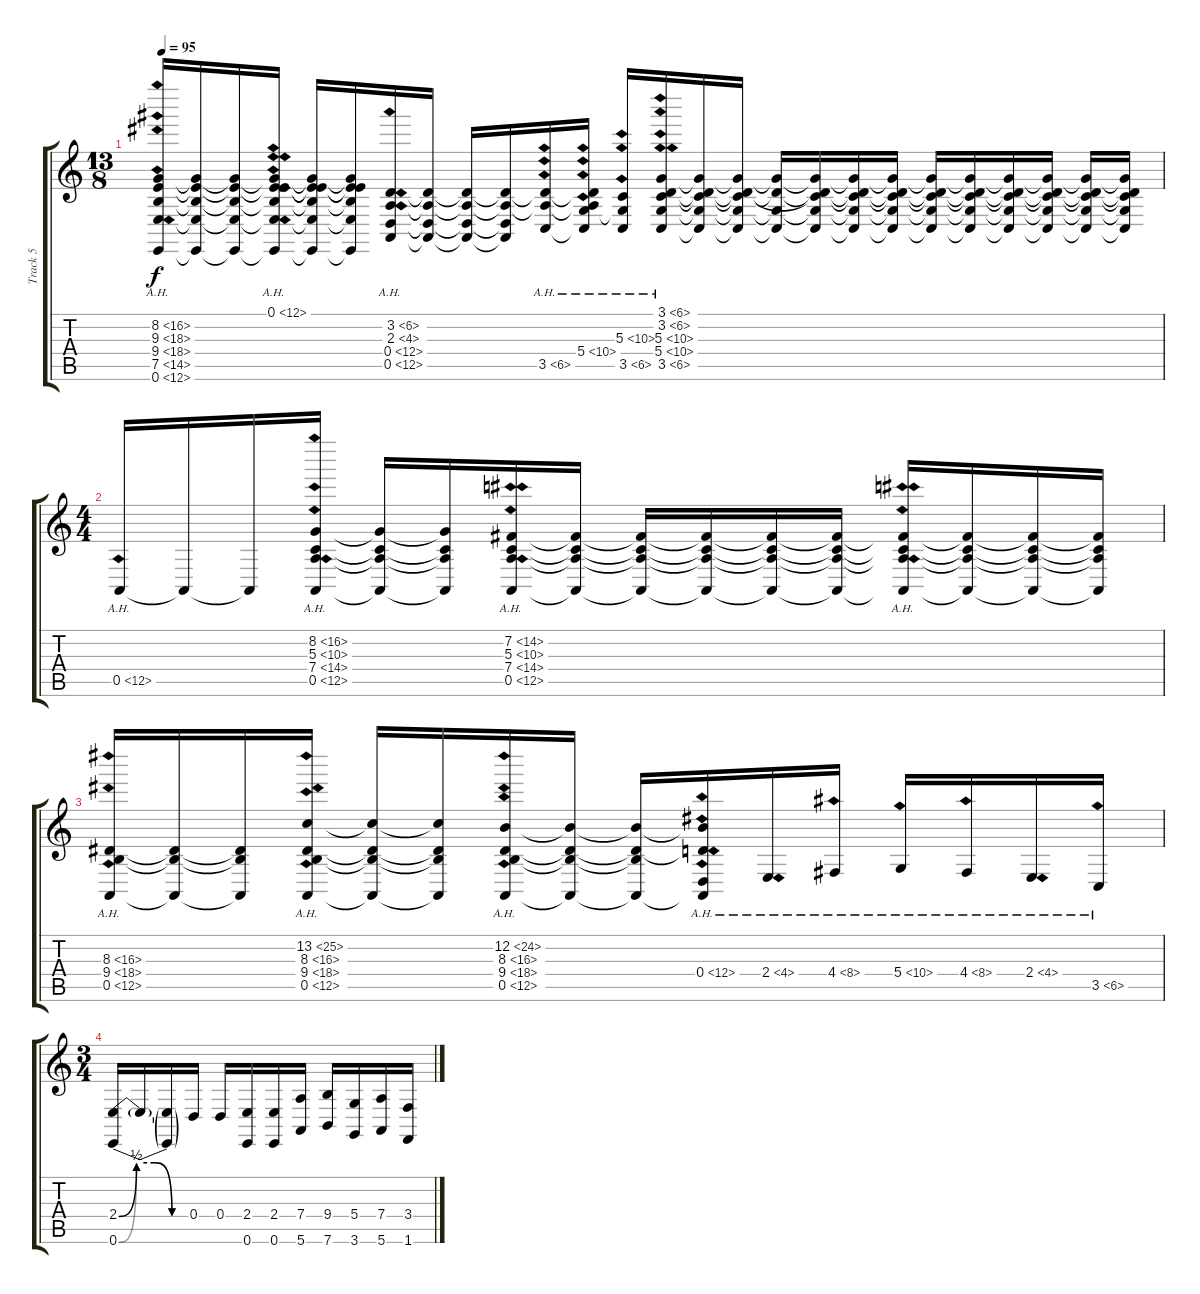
\track ("Track 5" "Track 5") {instrument stringensemble1}
\staff {score tabs}
\tuning (E4 B3 G3 D3 A2 E2) {hide}
\ts (13 8)
\tempo 95
\clef g2
\ks c
(8.2{ah 8} 9.3{ah 9} 9.4{ah 9} 7.5{ah 7} 0.6{ah 12}).16{dy f instrument stringensemble1} (8.2{t} 9.3{t} 9.4{t} 7.5{t} 0.6{t}).16 (8.2{t} 9.3{t} 9.4{t} 7.5{t} 0.6{t}).16 (0.1{ah 12} 8.2{ah 12 t} 9.3{ah 12 t} 9.4{ah 12 t} 7.5{ah 12 t} 0.6{ah 12 t}).16 (0.1{t} 8.2{t} 9.3{t} 9.4{t} 7.5{t} 0.6{t}).16 (0.1{t} 8.2{t} 9.3{t} 9.4{t} 7.5{t} 0.6{t}).16 (3.2{ah 3} 2.3{ah 2} 0.4{ah 12} 0.5{ah 12}).16 (3.2{t} 2.3{t} 0.4{t} 0.5{t}).16 (3.2{t} 2.3{t} 0.4{t} 0.5{t}).16 (3.2{t} 2.3{t} 0.4{t} 0.5{t}).16 (3.2{ah 12 t} 2.3{ah 12 t} 3.5{ah 3}).16 (3.2{ah 12 t} 2.3{ah 12 t} 5.4{ah 5} 3.5{ah 12 t}).16 (5.3{ah 5} 5.4{ah 12 t} 3.5{ah 3}).16 (3.1{ah 3} 3.2{ah 3} 5.3{ah 5} 5.4{ah 5} 3.5{ah 3}).16 (3.1{t} 3.2{t} 5.3{t} 5.4{t} 3.5{t}).16 (3.1{t} 3.2{t} 5.3{t} 5.4{t} 3.5{t}).16 (3.1{t} 3.2{t} 5.4{t} 3.5{t}).16 (3.1{t} 3.2{t} 5.3{t} 5.4{t} 3.5{t}).16 (3.1{t} 3.2{t} 5.3{t} 5.4{t} 3.5{t}).16 (3.1{t} 3.2{t} 5.3{t} 5.4{t} 3.5{t}).16 (3.1{t} 3.2{t} 5.3{t} 5.4{t} 3.5{t}).16 (3.1{t} 3.2{t} 5.3{t} 5.4{t} 3.5{t}).16 (3.1{t} 3.2{t} 5.3{t} 5.4{t} 3.5{t}).16 (3.1{t} 3.2{t} 5.3{t} 5.4{t} 3.5{t}).16 (3.1{t} 3.2{t} 5.3{t} 5.4{t} 3.5{t}).16 (3.1{t} 3.2{t} 5.3{t} 5.4{t} 3.5{t}).16 |
\ts (4 4)
0.5{ah 12}.16 0.5{t}.16 0.5{t}.16 (8.2{ah 8} 5.3{ah 5} 7.4{ah 7} 0.5{ah 12}).16 (8.2{t} 5.3{t} 7.4{t} 0.5{t}).16 (8.2{t} 5.3{t} 7.4{t} 0.5{t}).16 (7.2{ah 7} 5.3{ah 5} 7.4{ah 7} 0.5{ah 12}).16 (7.2{t} 5.3{t} 7.4{t} 0.5{t}).16 (7.2{t} 5.3{t} 7.4{t} 0.5{t}).16 (7.2{t} 5.3{t} 7.4{t} 0.5{t}).16 (7.2{t} 5.3{t} 7.4{t} 0.5{t}).16 (7.2{t} 5.3{t} 7.4{t} 0.5{t}).16 (7.2{ah 7 t} 5.3{ah 5 t} 7.4{ah 7 t} 0.5{ah 12 t}).16 (7.2{t} 5.3{t} 7.4{t} 0.5{t}).16 (7.2{t} 5.3{t} 7.4{t} 0.5{t}).16 (7.2{t} 5.3{t} 7.4{t} 0.5{t}).16 |
(8.3{ah 8} 9.4{ah 9} 0.5{ah 12}).16 (8.3{t} 9.4{t} 0.5{t}).16 (8.3{t} 9.4{t} 0.5{t}).16 (13.2{ah 12} 8.3{ah 8} 9.4{ah 9} 0.5{ah 12}).16 (13.2{t} 8.3{t} 9.4{t} 0.5{t}).16 (13.2{t} 8.3{t} 9.4{t} 0.5{t}).16 (12.2{ah 12} 8.3{ah 8} 9.4{ah 9} 0.5{ah 12}).16 (12.2{t} 8.3{t} 9.4{t} 0.5{t}).16 (12.2{t} 8.3{t} 9.4{t} 0.5{t}).16 (12.2{ah 12 t} 8.3{ah 12 t} 0.4{ah 12} 0.5{ah 12 t}).16 2.4{ah 2}.16 4.4{ah 4}.16 5.4{ah 5}.16 4.4{ah 4}.16 2.4{ah 2}.16 3.5{ah 3}.16 |
\ts (3 4)
(2.4{be (custom 0 0 15 2 30 2 45 0 60 0)} 0.6{be (custom 0 0 15 2 30 2 45 0 60 0)}).16{instrument lead2sawtooth} 2.4{t}.16 (2.4{t} 0.6{t}).16 0.4.16 0.4.16 (2.4 0.6).16 (2.4 0.6).16 (7.4 5.6).16 (9.4 7.6).16 (5.4 3.6).16 (7.4 5.6).16 (3.4 1.6).16
